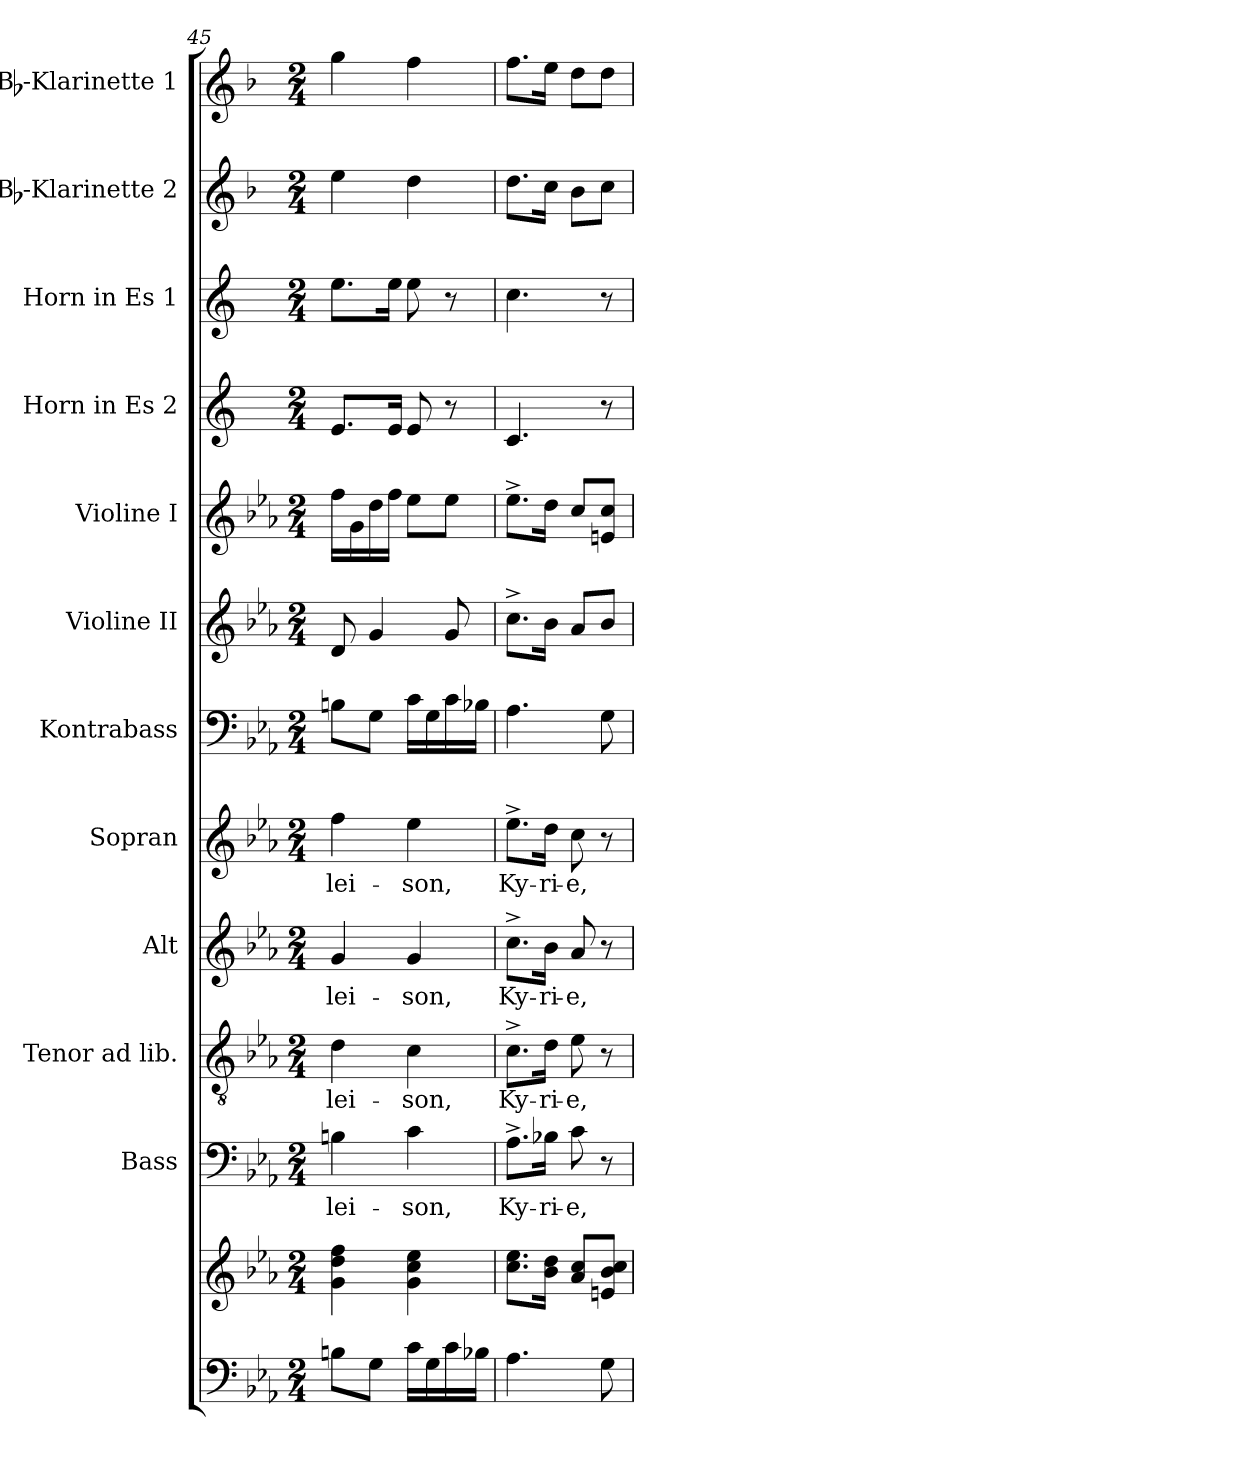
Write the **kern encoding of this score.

**kern	**kern	**kern	**text	**kern	**text	**kern	**text	**kern	**text	**kern	**kern	**kern	**kern	**kern	**kern	**kern
*part12	*part12	*part11	*part11	*part10	*part10	*part9	*part9	*part8	*part8	*part7	*part6	*part5	*part4	*part3	*part2	*part1
*staff13	*staff12	*staff11	*staff11	*staff10	*staff10	*staff9	*staff9	*staff8	*staff8	*staff7	*staff6	*staff5	*staff4	*staff3	*staff2	*staff1
*	*	*I"Bass	*	*I"Tenor ad lib.	*	*I"Alt	*	*I"Sopran	*	*I"Kontrabass	*I"Violine II	*I"Violine I	*I"Horn in Es 2	*I"Horn in Es 1	*I"Bb-Klarinette 2	*I"Bb-Klarinette 1
*	*	*I'B.	*	*I'T.	*	*I'A.	*	*I'S.	*	*I'Kb.	*I'Vl. II	*I'Vl. I	*	*	*I'Bb Kl. 2	*I'Bb Kl. 1
*clefF4	*clefG2	*clefF4	*	*clefGv2	*	*clefG2	*	*clefG2	*	*clefF4	*clefG2	*clefG2	*clefG2	*clefG2	*clefG2	*clefG2
*	*	*	*	*	*	*	*	*	*	*ITrd7c12	*	*	*ITrd5c9	*ITrd5c9	*ITrd1c2	*ITrd1c2
*k[b-e-a-]	*k[b-e-a-]	*k[b-e-a-]	*	*k[b-e-a-]	*	*k[b-e-a-]	*	*k[b-e-a-]	*	*k[b-e-a-]	*k[b-e-a-]	*k[b-e-a-]	*k[b-e-a-]	*k[b-e-a-]	*k[b-e-a-]	*k[b-e-a-]
*E-:	*E-:	*E-:	*	*E-:	*	*E-:	*	*E-:	*	*E-:	*E-:	*E-:	*E-:	*E-:	*E-:	*E-:
*M2/4	*M2/4	*M2/4	*	*M2/4	*	*M2/4	*	*M2/4	*	*M2/4	*M2/4	*M2/4	*M2/4	*M2/4	*M2/4	*M2/4
=45	=45	=45	=45	=45	=45	=45	=45	=45	=45	=45	=45	=45	=45	=45	=45	=45
!	!	!	!LO:LY:b	!	!LO:LY:b	!	!LO:LY:b	!	!LO:LY:b	!	!	!	!	!	!	!
8Bn\L	4g\ 4dd\ 4ff\	4Bn\	-lei-	4d\	-lei-	4g/	-lei-	4ff\	-lei-	8BBn\L	8d/	16ff\LL	8.G/L	8.g\L	4dd\	4ff\
.	.	.	.	.	.	.	.	.	.	.	.	16g\	.	.	.	.
8G\J	.	.	.	.	.	.	.	.	.	8GG\J	4g/	16dd\	.	.	.	.
.	.	.	.	.	.	.	.	.	.	.	.	16ff\JJ	16G/Jk	16g\Jk	.	.
!	!	!	!LO:LY:b	!	!LO:LY:b	!	!LO:LY:b	!	!LO:LY:b	!	!	!	!	!	!	!
16c\LL	4g\ 4cc\ 4ee-\	4c\	-son,	4c\	-son,	4g/	-son,	4ee-\	-son,	16C\LL	.	8ee-\L	8G/	8g\	4cc\	4ee-\
16G\	.	.	.	.	.	.	.	.	.	16GG\	.	.	.	.	.	.
16c\	.	.	.	.	.	.	.	.	.	16C\	8g/	8ee-\J	8r	8r	.	.
16B-X\JJ	.	.	.	.	.	.	.	.	.	16BB-X\JJ	.	.	.	.	.	.
=46	=46	=46	=46	=46	=46	=46	=46	=46	=46	=46	=46	=46	=46	=46	=46	=46
!	!	!	!LO:LY:b	!	!LO:LY:b	!	!LO:LY:b	!	!LO:LY:b	!	!	!	!	!	!	!
4.A-\	8.cc\ 8.ee-\L	8.A-^>\L	Ky-	8.c^>\L	Ky-	8.cc^>\L	Ky-	8.ee-^>\L	Ky-	4.AA-\	8.cc^>\L	8.ee-^>\L	4.E-/	4.e-\	8.cc\L	8.ee-\L
!	!	!	!LO:LY:b	!	!LO:LY:b	!	!LO:LY:b	!	!LO:LY:b	!	!	!	!	!	!	!
.	16b-\ 16dd\Jk	16B-X\Jk	-ri-	16d\Jk	-ri-	16b-\Jk	-ri-	16dd\Jk	-ri-	.	16b-\Jk	16dd\Jk	.	.	16b-\Jk	16dd\Jk
!	!	!	!LO:LY:b	!	!LO:LY:b	!	!LO:LY:b	!	!LO:LY:b	!	!	!	!	!	!	!
.	8a-/ 8cc/L	8c\	-e,	8e-\	-e,	8a-/	-e,	8cc\	-e,	.	8a-/L	8cc/L	.	.	8a-\L	8cc\L
8G\	8en/ 8b-/ 8cc/J	8r	.	8r	.	8r	.	8r	.	8GG\	8b-/J	8en/ 8cc/J	8r	8r	8b-\J	8cc\J
=	=	=	=	=	=	=	=	=	=	=	=	=	=	=	=	=
*-	*-	*-	*-	*-	*-	*-	*-	*-	*-	*-	*-	*-	*-	*-	*-	*-
